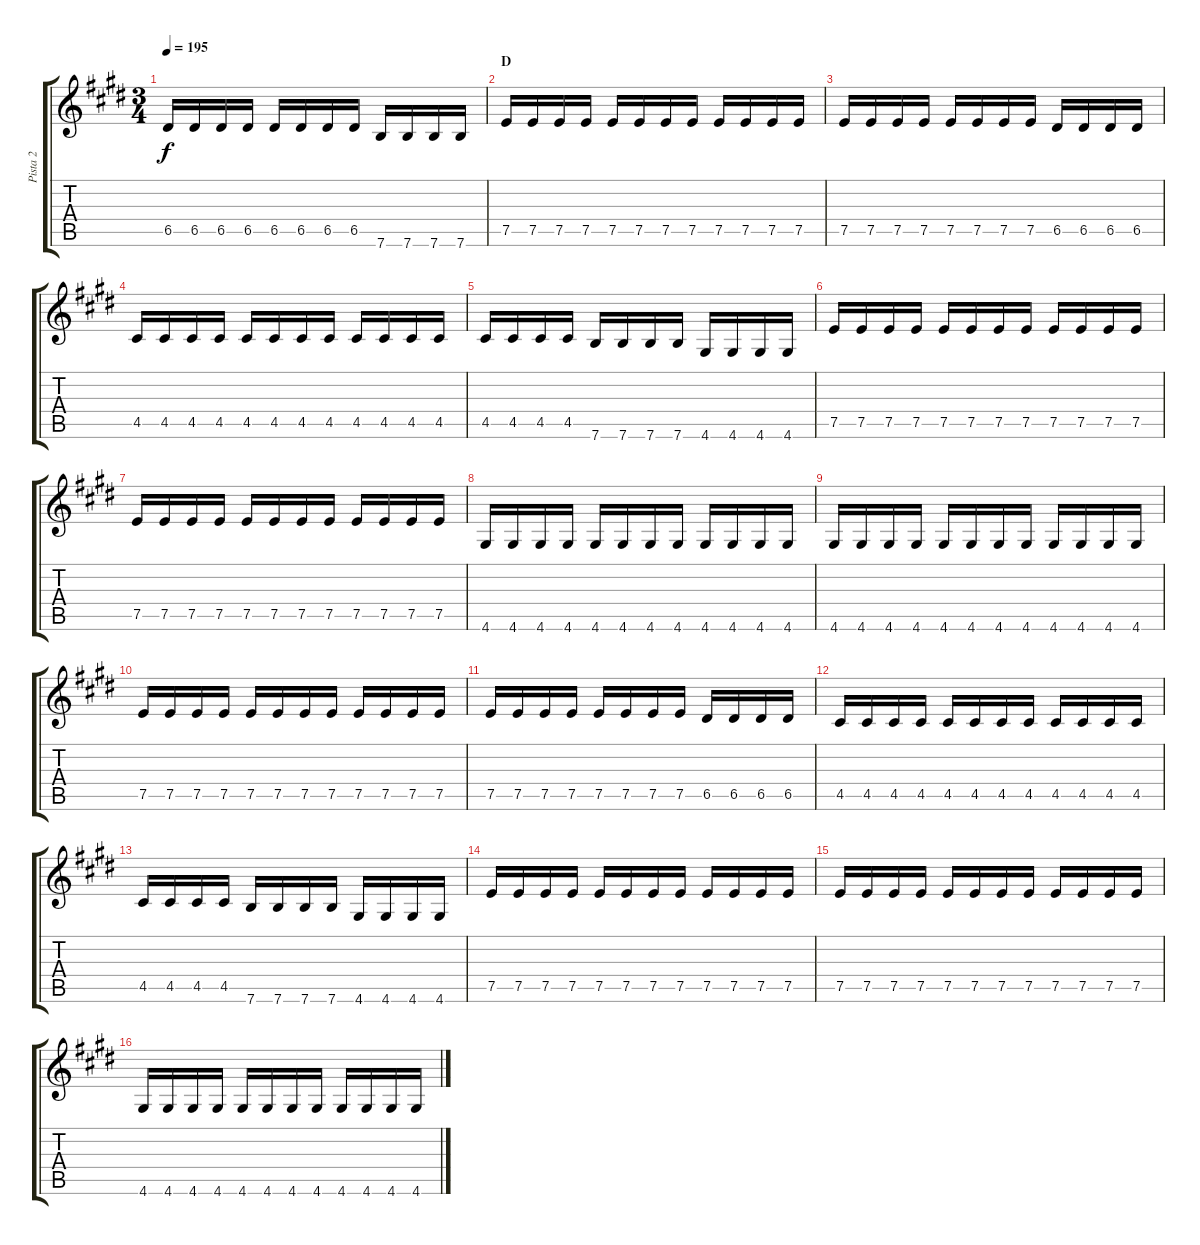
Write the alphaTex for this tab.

\track ("Pista 2" "Pista 2") {instrument distortionguitar}
\staff {score tabs}
\tuning (E4 B3 G3 D3 A2 E2) {hide}
\ts (3 4)
\tempo 195
\clef g2
\ks e
6.5.16{dy f} 6.5.16 6.5.16 6.5.16 6.5.16 6.5.16 6.5.16 6.5.16 7.6.16 7.6.16 7.6.16 7.6.16 |
\section ("" "D")
7.5.16 7.5.16 7.5.16 7.5.16 7.5.16 7.5.16 7.5.16 7.5.16 7.5.16 7.5.16 7.5.16 7.5.16 |
7.5.16 7.5.16 7.5.16 7.5.16 7.5.16 7.5.16 7.5.16 7.5.16 6.5.16 6.5.16 6.5.16 6.5.16 |
4.5.16 4.5.16 4.5.16 4.5.16 4.5.16 4.5.16 4.5.16 4.5.16 4.5.16 4.5.16 4.5.16 4.5.16 |
4.5.16 4.5.16 4.5.16 4.5.16 7.6.16 7.6.16 7.6.16 7.6.16 4.6.16 4.6.16 4.6.16 4.6.16 |
7.5.16 7.5.16 7.5.16 7.5.16 7.5.16 7.5.16 7.5.16 7.5.16 7.5.16 7.5.16 7.5.16 7.5.16 |
7.5.16 7.5.16 7.5.16 7.5.16 7.5.16 7.5.16 7.5.16 7.5.16 7.5.16 7.5.16 7.5.16 7.5.16 |
4.6.16 4.6.16 4.6.16 4.6.16 4.6.16 4.6.16 4.6.16 4.6.16 4.6.16 4.6.16 4.6.16 4.6.16 |
4.6.16 4.6.16 4.6.16 4.6.16 4.6.16 4.6.16 4.6.16 4.6.16 4.6.16 4.6.16 4.6.16 4.6.16 |
7.5.16 7.5.16 7.5.16 7.5.16 7.5.16 7.5.16 7.5.16 7.5.16 7.5.16 7.5.16 7.5.16 7.5.16 |
7.5.16 7.5.16 7.5.16 7.5.16 7.5.16 7.5.16 7.5.16 7.5.16 6.5.16 6.5.16 6.5.16 6.5.16 |
4.5.16 4.5.16 4.5.16 4.5.16 4.5.16 4.5.16 4.5.16 4.5.16 4.5.16 4.5.16 4.5.16 4.5.16 |
4.5.16 4.5.16 4.5.16 4.5.16 7.6.16 7.6.16 7.6.16 7.6.16 4.6.16 4.6.16 4.6.16 4.6.16 |
7.5.16 7.5.16 7.5.16 7.5.16 7.5.16 7.5.16 7.5.16 7.5.16 7.5.16 7.5.16 7.5.16 7.5.16 |
7.5.16 7.5.16 7.5.16 7.5.16 7.5.16 7.5.16 7.5.16 7.5.16 7.5.16 7.5.16 7.5.16 7.5.16 |
4.6.16 4.6.16 4.6.16 4.6.16 4.6.16 4.6.16 4.6.16 4.6.16 4.6.16 4.6.16 4.6.16 4.6.16
